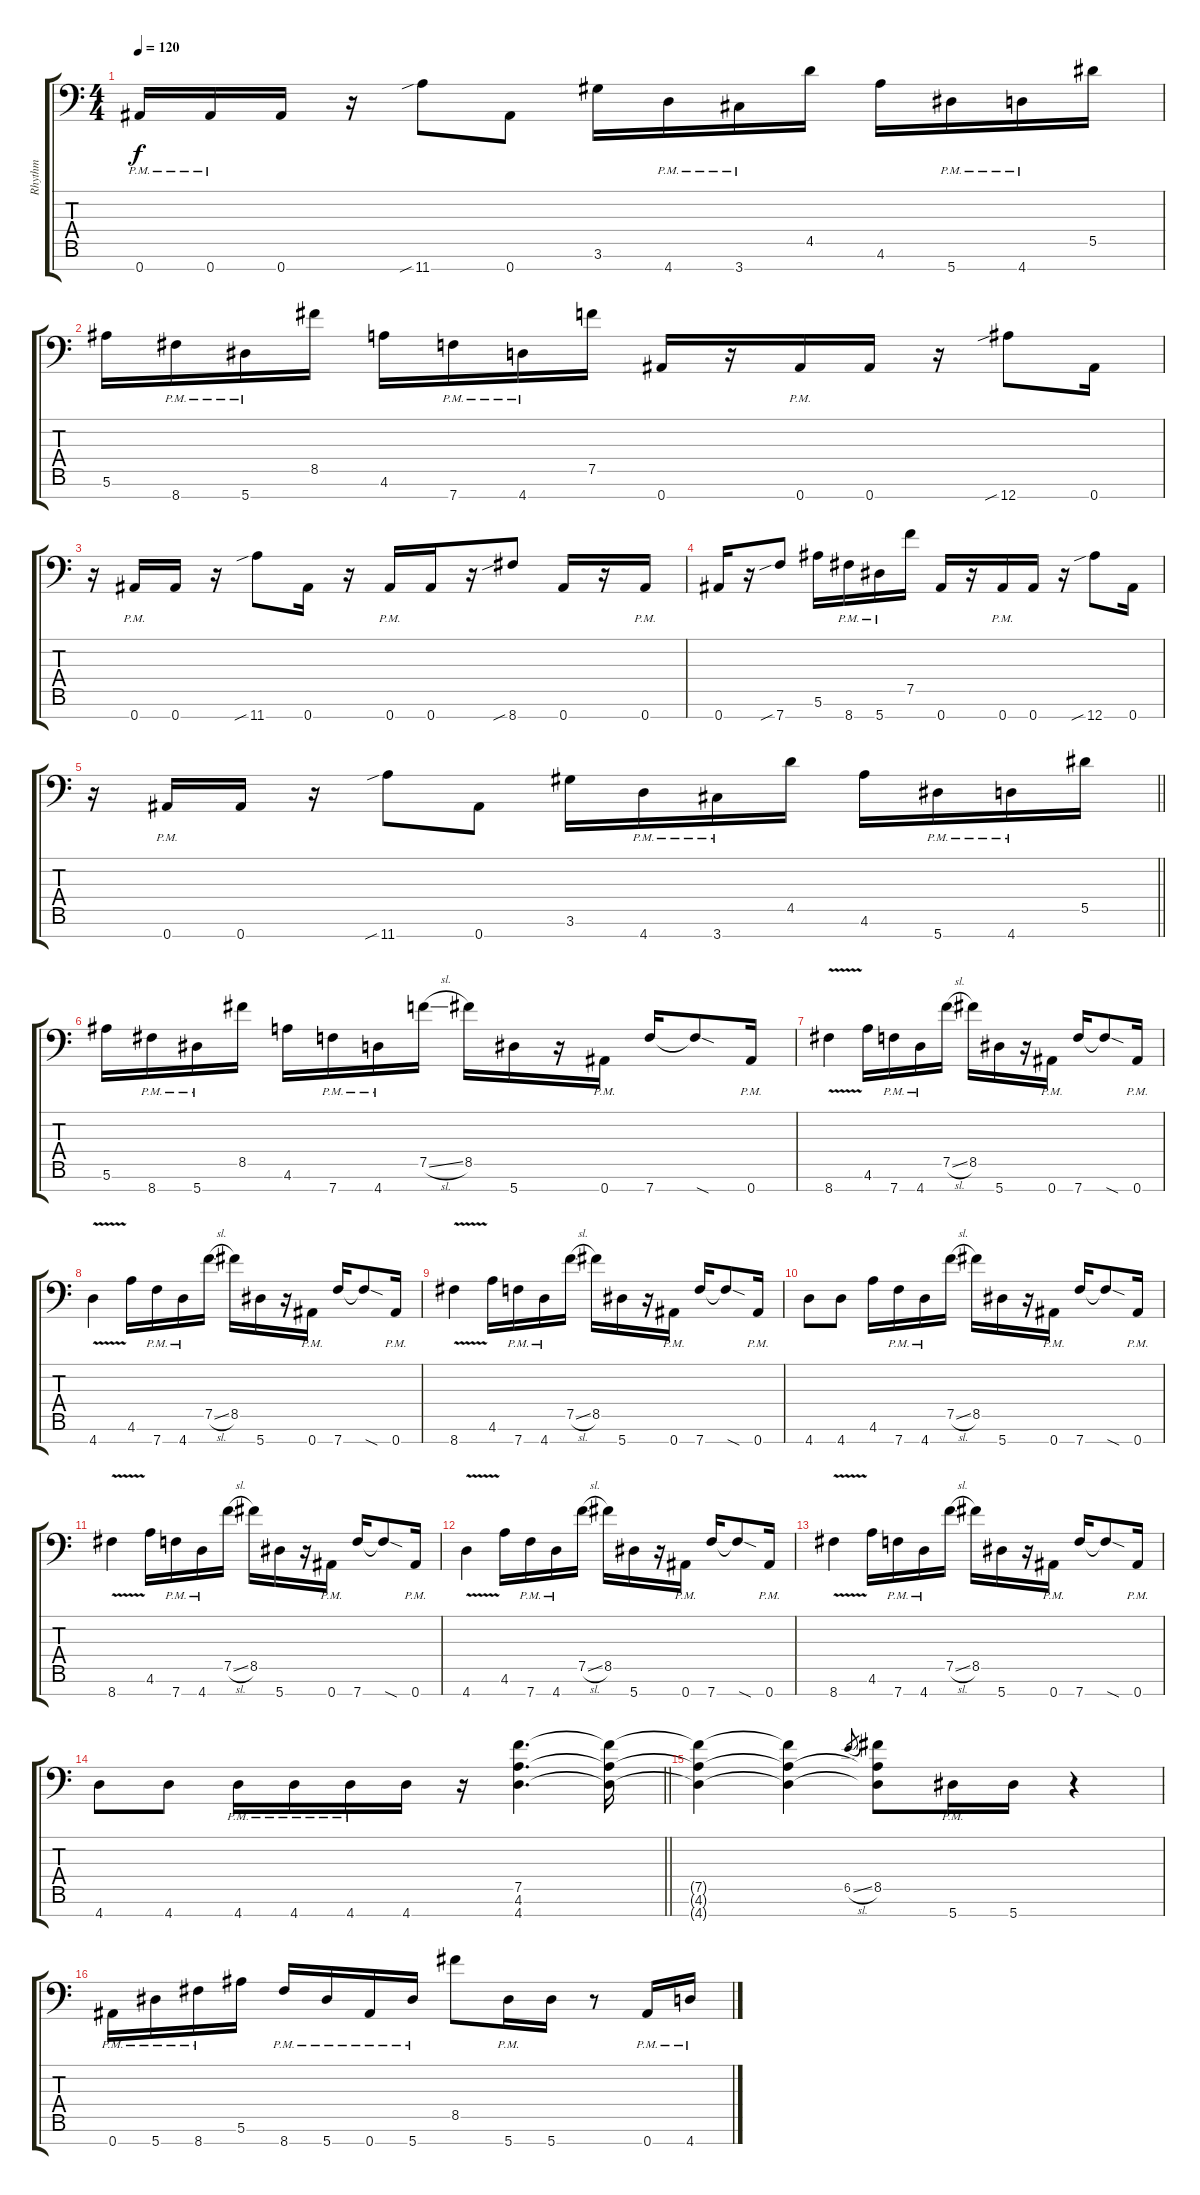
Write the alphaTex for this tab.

\track ("Rhythm " "Rhythm ") {instrument distortionguitar}
\staff {score tabs}
\tuning (F4 C4 Ab3 Eb3 Bb2 F2 Bb1) {hide}
\ts (4 4)
\tempo 120
\clef f4
\ks c
0.7{pm}.16{dy f} 0.7{pm}.16 0.7.16 r.16 11.7{sib}.8 0.7.8 3.6.16 4.7{pm}.16 3.7{pm}.16 4.5.16 4.6.16 5.7{pm}.16 4.7{pm}.16 5.5.16 |
5.6.16 8.7{pm}.16 5.7{pm}.16 8.5.16 4.6.16 7.7{pm}.16 4.7{pm}.16 7.5.16 0.7.16 r.16 0.7{pm}.16 0.7.16 r.16 12.7{sib}.8 0.7.16 |
r.16 0.7{pm}.16 0.7.16 r.16 11.7{sib}.8 0.7.16 r.16 0.7{pm}.16 0.7.16 r.16 8.7{sib}.8 0.7.16 r.16 0.7{pm}.16 |
0.7.16 r.16 7.7{sib}.8 5.6.16 8.7{pm}.16 5.7{pm}.16 7.5.16 0.7.16 r.16 0.7{pm}.16 0.7.16 r.16 12.7{sib}.8 0.7.16 |
\barLineRight lightlight
r.16 0.7{pm}.16 0.7.16 r.16 11.7{sib}.8 0.7.8 3.6.16 4.7{pm}.16 3.7{pm}.16 4.5.16 4.6.16 5.7{pm}.16 4.7{pm}.16 5.5.16 |
\section ("" "")
5.6.16 8.7{pm}.16 5.7{pm}.16 8.5.16 4.6.16 7.7{pm}.16 4.7{pm}.16 7.5{sl}.16 8.5.16 5.7.16 r.16 0.7{pm}.16 7.7.16 7.7{sod t}.8 0.7{pm}.16 |
8.7{v}.4 4.6.16 7.7{pm}.16 4.7{pm}.16 7.5{sl}.16 8.5.16 5.7.16 r.16 0.7{pm}.16 7.7.16 7.7{sod t}.8 0.7{pm}.16 |
4.7{v}.4 4.6.16 7.7{pm}.16 4.7{pm}.16 7.5{sl}.16 8.5.16 5.7.16 r.16 0.7{pm}.16 7.7.16 7.7{sod t}.8 0.7{pm}.16 |
8.7{v}.4 4.6.16 7.7{pm}.16 4.7{pm}.16 7.5{sl}.16 8.5.16 5.7.16 r.16 0.7{pm}.16 7.7.16 7.7{sod t}.8 0.7{pm}.16 |
4.7.8 4.7.8 4.6.16 7.7{pm}.16 4.7{pm}.16 7.5{sl}.16 8.5.16 5.7.16 r.16 0.7{pm}.16 7.7.16 7.7{sod t}.8 0.7{pm}.16 |
8.7{v}.4 4.6.16 7.7{pm}.16 4.7{pm}.16 7.5{sl}.16 8.5.16 5.7.16 r.16 0.7{pm}.16 7.7.16 7.7{sod t}.8 0.7{pm}.16 |
4.7{v}.4 4.6.16 7.7{pm}.16 4.7{pm}.16 7.5{sl}.16 8.5.16 5.7.16 r.16 0.7{pm}.16 7.7.16 7.7{sod t}.8 0.7{pm}.16 |
8.7{v}.4 4.6.16 7.7{pm}.16 4.7{pm}.16 7.5{sl}.16 8.5.16 5.7.16 r.16 0.7{pm}.16 7.7.16 7.7{sod t}.8 0.7{pm}.16 |
\barLineRight lightlight
4.7.8 4.7.8 4.7{pm}.16 4.7{pm}.16 4.7{pm}.16 4.7.16 r.16{volume 0} (7.5 4.6 4.7).4{d volume 14} (7.5{t} 4.6{t} 4.7{t}).16 |
\section ("" "")
(7.5{t} 4.6{t} 4.7{t}).4 (7.5{t} 4.6{t} 4.7{t}).4 6.5{sl}.8{gr} (8.5 4.6{t} 4.7{t}).8{volume 13} 5.7{pm}.16 5.7.16 r.4 |
0.7{pm}.16 5.7{pm}.16 8.7{pm}.16 5.6.16 8.7{pm}.16 5.7{pm}.16 0.7{pm}.16 5.7{pm}.16 8.5.8 5.7{pm}.16 5.7.16 r.8 0.7{pm}.16 4.7{pm}.16
